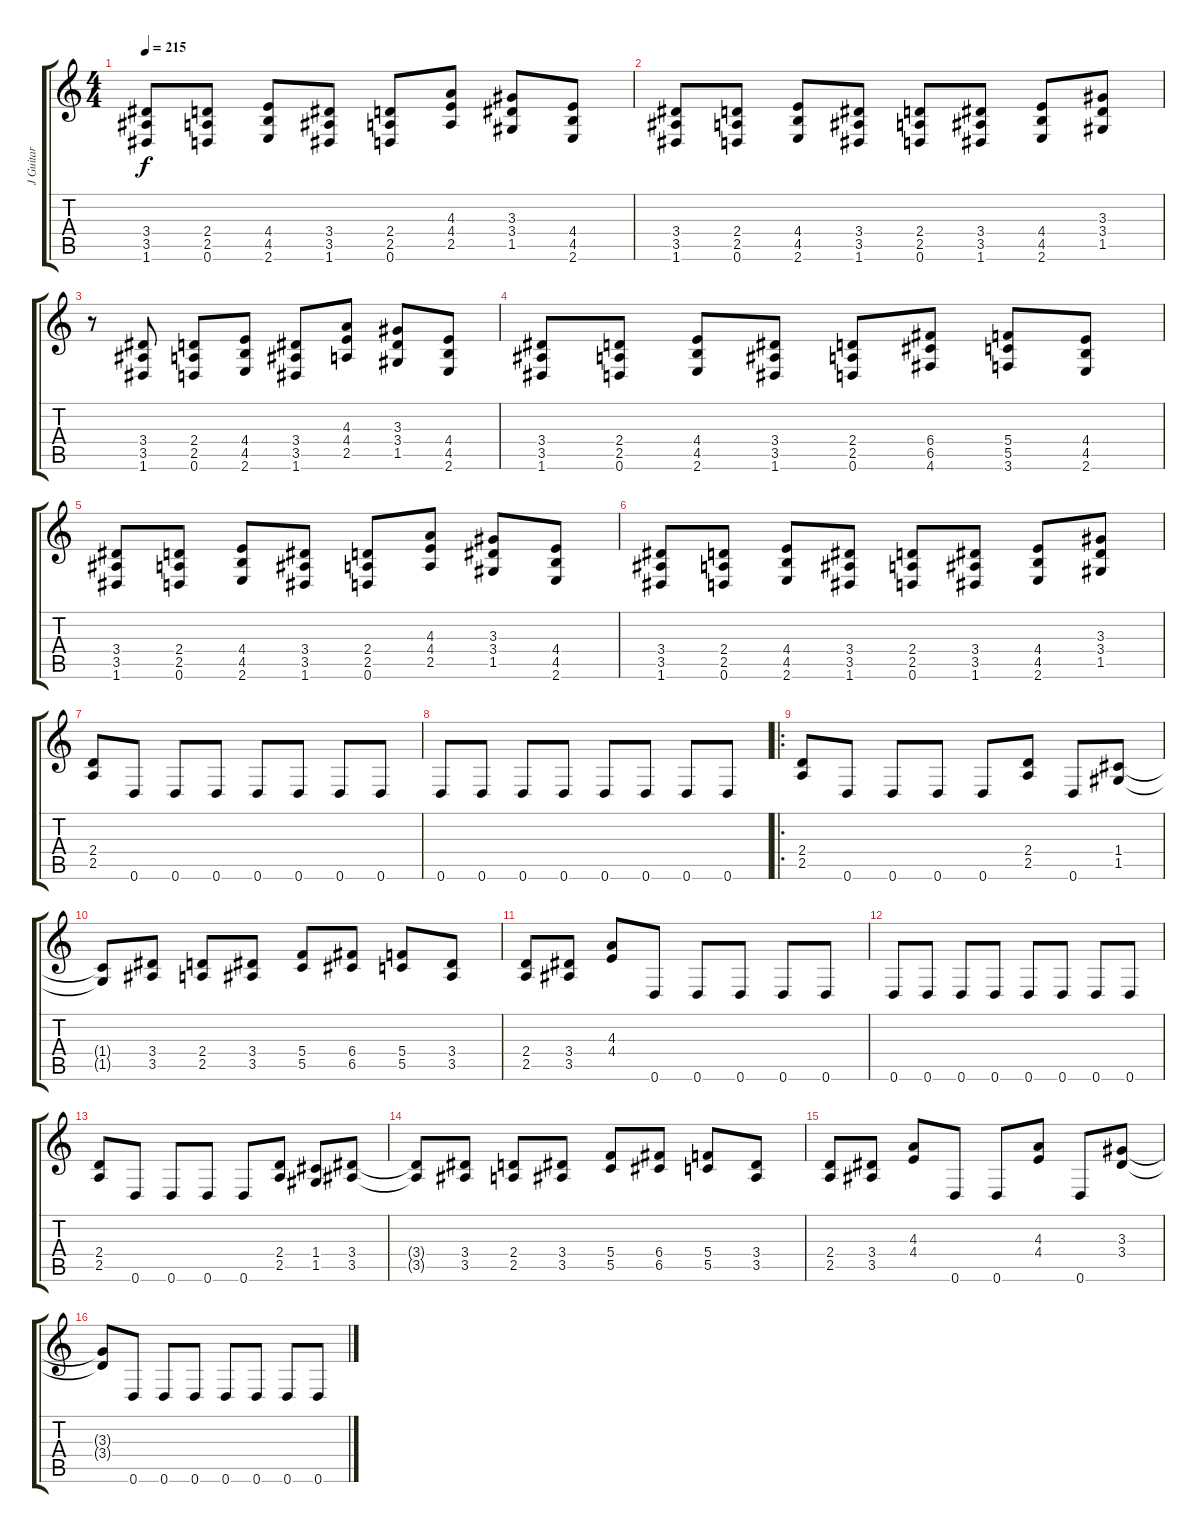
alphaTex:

\track ("J Guitar" "J Guitar") {instrument distortionguitar}
\staff {score tabs}
\tuning (D4 A3 F3 C3 G2 D2) {hide}
\ts (4 4)
\tempo 215
\clef g2
\ks c
(3.4 3.5 1.6).8{dy f} (2.4 2.5 0.6).8 (4.4 4.5 2.6).8 (3.4 3.5 1.6).8 (2.4 2.5 0.6).8 (4.3 4.4 2.5).8 (3.3 3.4 1.5).8 (4.4 4.5 2.6).8 |
(3.4 3.5 1.6).8 (2.4 2.5 0.6).8 (4.4 4.5 2.6).8 (3.4 3.5 1.6).8 (2.4 2.5 0.6).8 (3.4 3.5 1.6).8 (4.4 4.5 2.6).8 (3.3 3.4 1.5).8 |
r.8 (3.4 3.5 1.6).8 (2.4 2.5 0.6).8 (4.4 4.5 2.6).8 (3.4 3.5 1.6).8 (4.3 4.4 2.5).8 (3.3 3.4 1.5).8 (4.4 4.5 2.6).8 |
(3.4 3.5 1.6).8 (2.4 2.5 0.6).8 (4.4 4.5 2.6).8 (3.4 3.5 1.6).8 (2.4 2.5 0.6).8 (6.4 6.5 4.6).8 (5.4 5.5 3.6).8 (4.4 4.5 2.6).8 |
(3.4 3.5 1.6).8 (2.4 2.5 0.6).8 (4.4 4.5 2.6).8 (3.4 3.5 1.6).8 (2.4 2.5 0.6).8 (4.3 4.4 2.5).8 (3.3 3.4 1.5).8 (4.4 4.5 2.6).8 |
(3.4 3.5 1.6).8 (2.4 2.5 0.6).8 (4.4 4.5 2.6).8 (3.4 3.5 1.6).8 (2.4 2.5 0.6).8 (3.4 3.5 1.6).8 (4.4 4.5 2.6).8 (3.3 3.4 1.5).8 |
(2.4 2.5).8 0.6.8 0.6.8 0.6.8 0.6.8 0.6.8 0.6.8 0.6.8 |
0.6.8 0.6.8 0.6.8 0.6.8 0.6.8 0.6.8 0.6.8 0.6.8 |
\ro
(2.4 2.5).8 0.6.8 0.6.8 0.6.8 0.6.8 (2.4 2.5).8 0.6.8 (1.4 1.5).8 |
(1.4{t} 1.5{t}).8 (3.4 3.5).8 (2.4 2.5).8 (3.4 3.5).8 (5.4 5.5).8 (6.4 6.5).8 (5.4 5.5).8 (3.4 3.5).8 |
(2.4 2.5).8 (3.4 3.5).8 (4.3 4.4).8 0.6.8 0.6.8 0.6.8 0.6.8 0.6.8 |
0.6.8 0.6.8 0.6.8 0.6.8 0.6.8 0.6.8 0.6.8 0.6.8 |
(2.4 2.5).8 0.6.8 0.6.8 0.6.8 0.6.8 (2.4 2.5).8 (1.4 1.5).8 (3.4 3.5).8 |
(3.4{t} 3.5{t}).8 (3.4 3.5).8 (2.4 2.5).8 (3.4 3.5).8 (5.4 5.5).8 (6.4 6.5).8 (5.4 5.5).8 (3.4 3.5).8 |
(2.4 2.5).8 (3.4 3.5).8 (4.3 4.4).8 0.6.8 0.6.8 (4.3 4.4).8 0.6.8 (3.3 3.4).8 |
(3.3{t} 3.4{t}).8 0.6.8 0.6.8 0.6.8 0.6.8 0.6.8 0.6.8 0.6.8
